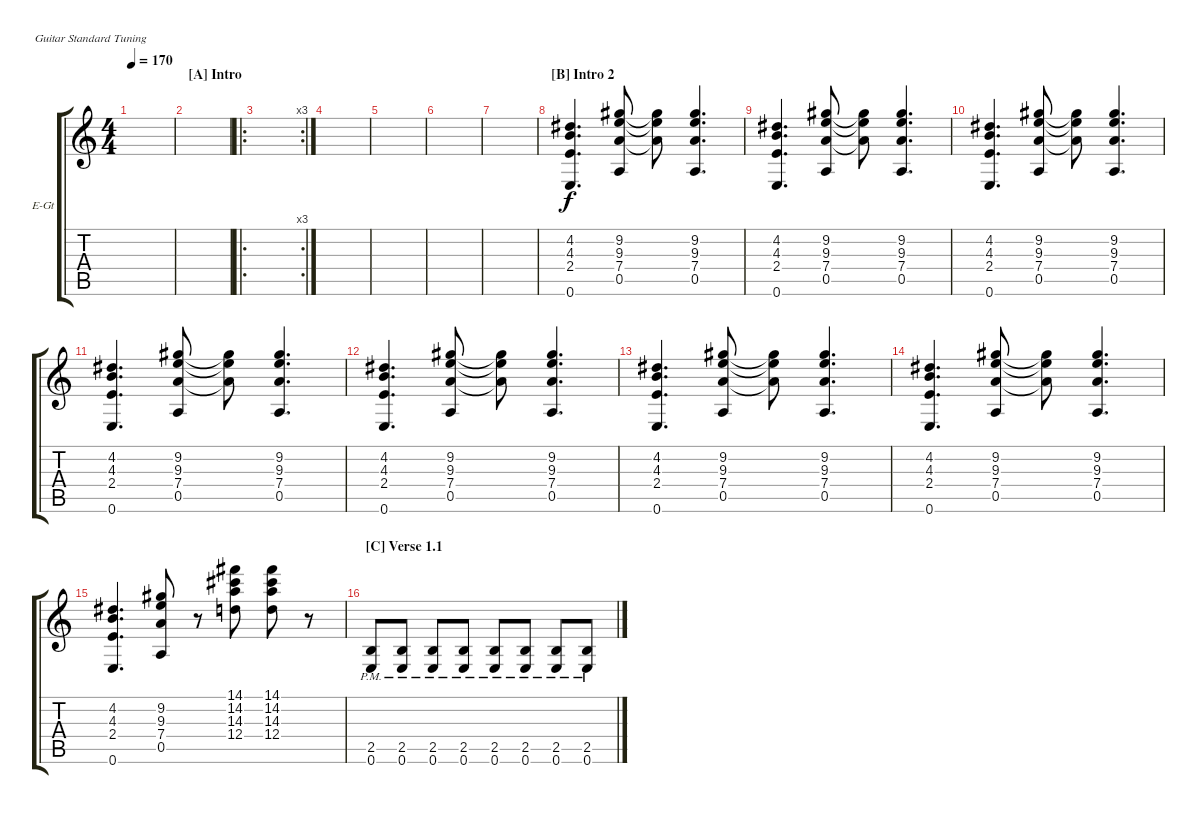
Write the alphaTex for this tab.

\defaultSystemsLayout 4
\bracketExtendMode groupsimilarinstruments
\firstSystemTrackNameOrientation horizontal
\otherSystemsTrackNameOrientation horizontal
\track ("Rhythm Guitar (Drive)" "E-Gt") {instrument overdrivenguitar}
\staff {score tabs}
\tuning (E4 B3 G3 D3 A2 E2)
\ts (4 4)
\tempo 170
\clef g2
\ks c
|
\section ("A" "Intro")
|
\ro
\rc 3
|
|
|
|
|
\section ("B" "Intro 2")
(2.4 4.3 4.2 0.6).4{d} (7.4 9.3 9.2 0.5).8 (9.2{t} 9.3{t} 7.4{t}).8 (9.2 9.3 7.4 0.5).4{d} |
(2.4 4.3 4.2 0.6).4{d} (7.4 9.3 9.2 0.5).8 (9.2{t} 9.3{t} 7.4{t}).8 (9.2 9.3 7.4 0.5).4{d} |
(2.4 4.3 4.2 0.6).4{d} (7.4 9.3 9.2 0.5).8 (9.2{t} 9.3{t} 7.4{t}).8 (9.2 9.3 7.4 0.5).4{d} |
(2.4 4.3 4.2 0.6).4{d} (7.4 9.3 9.2 0.5).8 (9.2{t} 9.3{t} 7.4{t}).8 (9.2 9.3 7.4 0.5).4{d} |
(2.4 4.3 4.2 0.6).4{d} (7.4 9.3 9.2 0.5).8 (9.2{t} 9.3{t} 7.4{t}).8 (9.2 9.3 7.4 0.5).4{d} |
(2.4 4.3 4.2 0.6).4{d} (7.4 9.3 9.2 0.5).8 (9.2{t} 9.3{t} 7.4{t}).8 (9.2 9.3 7.4 0.5).4{d} |
(2.4 4.3 4.2 0.6).4{d} (7.4 9.3 9.2 0.5).8 (9.2{t} 9.3{t} 7.4{t}).8 (9.2 9.3 7.4 0.5).4{d} |
(2.4 4.3 4.2 0.6).4{d} (7.4 9.3 9.2 0.5).8 r.8 (14.2 14.3 12.4 14.1).8 (14.2 14.3 12.4 14.1).8 r.8 |
\section ("C" "Verse 1.1")
(2.5{pm} 0.6).8 (2.5{pm} 0.6).8 (2.5{pm} 0.6).8 (2.5{pm} 0.6).8 (2.5{pm} 0.6).8 (2.5{pm} 0.6).8 (2.5{pm} 0.6).8 (2.5{pm} 0.6).8
